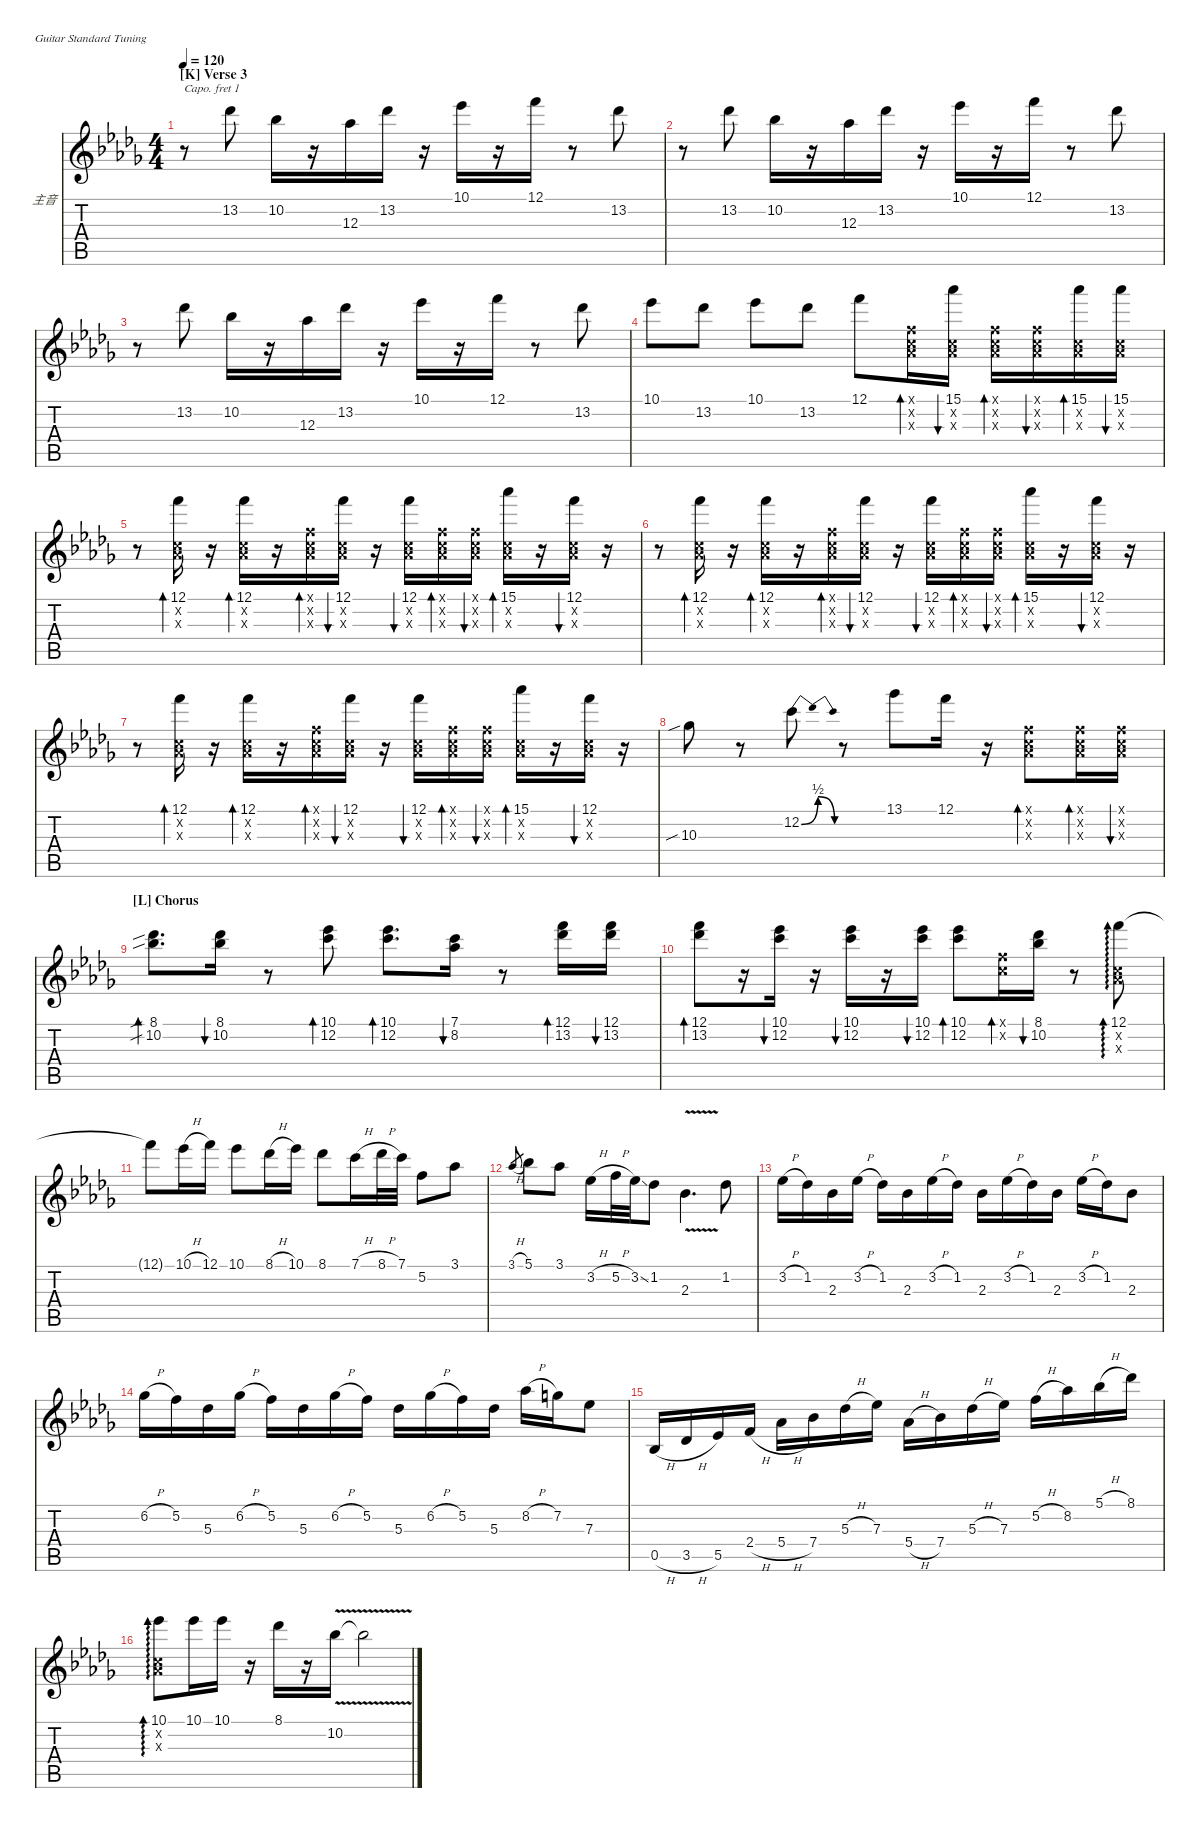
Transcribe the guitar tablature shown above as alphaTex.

\defaultSystemsLayout 4
\hideDynamics
\bracketExtendMode nobrackets
\firstSystemTrackNameOrientation horizontal
\extendBarLines
\chordDiagramsInScore
\track ("主音" "主音") {instrument acousticguitarsteel}
\staff {score tabs}
\capo 1
\tuning (E4 B3 G3 D3 A2 E2)
\ts (4 4)
\section ("K" "Verse 3")
\scale
0.244791
\tempo 120
\accidentals auto
\clef g2
\ottava regular
\simile none
\ks db
r.8{dy mf beam Down} 13.2{acc b}.8{beam Down} 10.2{acc b}.16{beam Down} r.16{beam Down} 12.3{acc b}.16{beam Down} 13.2{acc b}.16{beam Down} r.16{beam Down} 10.1{acc b}.16{beam Down} r.16{beam Down} 12.1{acc forcenatural}.16{beam Down} r.8{beam Down} 13.2{acc b}.8{beam Down} |
\scale
0.244791 r.8{beam Down} 13.2{acc b}.8{beam Down} 10.2{acc b}.16{beam Down} r.16{beam Down} 12.3{acc b}.16{beam Down} 13.2{acc b}.16{beam Down} r.16{beam Down} 10.1{acc b}.16{beam Down} r.16{beam Down} 12.1{acc forcenatural}.16{beam Down} r.8{beam Down} 13.2{acc b}.8{beam Down} |
\scale
0.265627 r.8{beam Down} 13.2{acc b}.8{beam Down} 10.2{acc b}.16{beam Down} r.16{beam Down} 12.3{acc b}.16{beam Down} 13.2{acc b}.16{beam Down} r.16{beam Down} 10.1{acc b}.16{beam Down} r.16{beam Down} 12.1{acc forcenatural}.16{beam Down} r.8{beam Down} 13.2{acc b}.8{beam Down} |
\scale
0.244791 10.1{acc b}.8{beam Down} 13.2{acc b}.8{beam Down} 10.1{acc b}.8{beam Down} 13.2{acc b}.8{beam Down} 12.1{acc forcenatural}.8{beam Down} (0.3{x acc b} 0.2{x acc forcenatural} 0.1{x acc forcenatural}).16{bd 30 beam Down} (15.1{acc b} 0.2{x acc forcenatural} 0.3{x acc b}).16{bu 30 beam Down} (0.3{x acc b} 0.2{x acc forcenatural} 0.1{x acc forcenatural}).16{bd 30 beam Down} (0.3{x acc b} 0.2{x acc forcenatural} 0.1{x acc forcenatural}).16{bu 30 beam Down} (15.1{acc b} 0.2{x acc forcenatural} 0.3{x acc b}).16{bd 30 beam Down} (15.1{acc b} 0.2{x acc forcenatural} 0.3{x acc b}).16{bu 30 beam Down} |
\scale
0.244791 r.8{beam Down} (12.1{acc forcenatural} 0.2{x acc forcenatural} 0.3{x acc b}).16{bd 30 beam Down} r.16{beam Down} (12.1{acc forcenatural} 0.2{x acc forcenatural} 0.3{x acc b}).16{bd 30 beam Down} r.16{beam Down} (0.3{x acc b} 0.2{x acc forcenatural} 0.1{x acc forcenatural}).16{bd 30 beam Down} (0.3{x acc b} 0.2{x acc forcenatural} 12.1{acc forcenatural}).16{bu 30 beam Down} r.16{beam Down} (0.3{x acc b} 0.2{x acc forcenatural} 12.1{acc forcenatural}).16{bu 30 beam Down} (0.3{x acc b} 0.2{x acc forcenatural} 0.1{x acc forcenatural}).16{bd 30 beam Down} (0.3{x acc b} 0.2{x acc forcenatural} 0.1{x acc forcenatural}).16{bu 30 beam Down} (15.1{acc b} 0.3{x acc b} 0.2{x acc forcenatural}).16{bd 30 beam Down} r.16{beam Down} (0.3{x acc b} 0.2{x acc forcenatural} 12.1{acc forcenatural}).16{bu 30 beam Down} r.16{beam Down} |
\scale
0.244791 r.8{beam Down} (12.1{acc forcenatural} 0.2{x acc forcenatural} 0.3{x acc b}).16{bd 30 beam Down} r.16{beam Down} (12.1{acc forcenatural} 0.2{x acc forcenatural} 0.3{x acc b}).16{bd 30 beam Down} r.16{beam Down} (0.3{x acc b} 0.2{x acc forcenatural} 0.1{x acc forcenatural}).16{bd 30 beam Down} (0.3{x acc b} 0.2{x acc forcenatural} 12.1{acc forcenatural}).16{bu 30 beam Down} r.16{beam Down} (0.3{x acc b} 0.2{x acc forcenatural} 12.1{acc forcenatural}).16{bu 30 beam Down} (0.3{x acc b} 0.2{x acc forcenatural} 0.1{x acc forcenatural}).16{bd 30 beam Down} (0.3{x acc b} 0.2{x acc forcenatural} 0.1{x acc forcenatural}).16{bu 30 beam Down} (15.1{acc b} 0.3{x acc b} 0.2{x acc forcenatural}).16{bd 30 beam Down} r.16{beam Down} (0.3{x acc b} 0.2{x acc forcenatural} 12.1{acc forcenatural}).16{bu 30 beam Down} r.16{beam Down} |
\scale
0.265627 r.8{beam Down} (12.1{acc forcenatural} 0.2{x acc forcenatural} 0.3{x acc b}).16{bd 30 beam Down} r.16{beam Down} (12.1{acc forcenatural} 0.2{x acc forcenatural} 0.3{x acc b}).16{bd 30 beam Down} r.16{beam Down} (0.3{x acc b} 0.2{x acc forcenatural} 0.1{x acc forcenatural}).16{bd 30 beam Down} (0.3{x acc b} 0.2{x acc forcenatural} 12.1{acc forcenatural}).16{bu 30 beam Down} r.16{beam Down} (0.3{x acc b} 0.2{x acc forcenatural} 12.1{acc forcenatural}).16{bu 30 beam Down} (0.3{x acc b} 0.2{x acc forcenatural} 0.1{x acc forcenatural}).16{bd 30 beam Down} (0.3{x acc b} 0.2{x acc forcenatural} 0.1{x acc forcenatural}).16{bu 30 beam Down} (15.1{acc b} 0.3{x acc b} 0.2{x acc forcenatural}).16{bd 30 beam Down} r.16{beam Down} (0.3{x acc b} 0.2{x acc forcenatural} 12.1{acc forcenatural}).16{bu 30 beam Down} r.16{beam Down} |
\scale
0.244791 10.3{sib acc b}.8{beam Down} r.8{beam Down} 12.2{be (bendrelease 0 0 20.4 2 20.4 2 48 0) acc forcenatural}.8{beam Down} r.8{beam Down} 13.1{acc b}.8{beam Down} 12.1{acc forcenatural}.16{beam Down} r.16{beam Down} (0.3{x acc b} 0.2{x acc forcenatural} 0.1{x acc forcenatural}).8{bd 30 beam Down} (0.3{x acc b} 0.2{x acc forcenatural} 0.1{x acc forcenatural}).16{bd 30 beam Down} (0.3{x acc b} 0.2{x acc forcenatural} 0.1{x acc forcenatural}).16{bu 30 beam Down} |
\section ("L" "Chorus")
\scale
0.244791 (8.1{sib acc b} 10.2{sib acc b}).8{d bd 30 beam Down} (8.1{acc b} 10.2{acc b}).16{bu 30 beam Down} r.8{beam Down} (10.1{acc b} 12.2{acc forcenatural}).8{bd 30 beam Down} (10.1{acc b} 12.2{acc forcenatural}).8{d bd 30 beam Down} (7.1{acc forcenatural} 8.2{acc b}).16{bu 30 beam Down} r.8{beam Down} (12.1{acc forcenatural} 13.2{acc b}).16{bd 30 beam Down} (12.1{acc forcenatural} 13.2{acc b}).16{bu 30 beam Down} |
\scale
0.244791 (12.1{acc forcenatural} 13.2{acc b}).8{bd 30 beam Down} r.16{beam Down} (10.1{acc b} 12.2{acc forcenatural}).16{bu 30 beam Down} r.16{beam Down} (10.1{acc b} 12.2{acc forcenatural}).16{bu 30 beam Down} r.16{beam Down} (10.1{acc b} 12.2{acc forcenatural}).16{bu 30 beam Down} (12.2{acc forcenatural} 10.1{acc b}).8{bd 30 beam Down} (0.2{x acc forcenatural} 0.1{x acc forcenatural}).16{bd 30 beam Down} (8.1{acc b} 10.2{acc b}).16{bu 30 beam Down} r.8{beam Down} (12.1{acc forcenatural} 0.2{x acc forcenatural} 0.3{x acc b}).8{ad 0 beam Down} |
\scale
0.265627 12.1{t acc forcenatural}.8{beam Down} 10.1{h acc b}.16{beam Down} 12.1{acc forcenatural}.16{beam Down} 10.1{acc b}.8{beam Down} 8.1{h acc b}.16{beam Down} 10.1{acc b}.16{beam Down} 8.1{acc b}.8{beam Down} 7.1{h acc forcenatural}.16{beam Down} 8.1{h acc b}.32{beam Down} 7.1{acc forcenatural}.32{beam Down} 5.2{acc forcenatural}.8{beam Down} 3.1{acc b}.8{beam Down} |
\scale
0.244791 3.1{h acc b}.8{gr beam Up} 5.1{acc b}.8{beam Down} 3.1{acc b}.8{beam Down} 3.2{h acc b}.16{beam Down} 5.2{h acc forcenatural}.32{beam Down} 3.2{ss acc b}.32{beam Down} 1.2{acc b}.8{beam Down} 2.3{v acc b}.4{d beam Down} 1.2{acc b}.8{beam Down} |
\scale
0.244791 3.2{h acc b}.16{beam Down} 1.2{acc b}.16{beam Down} 2.3{acc b}.16{beam Down} 3.2{h acc b}.16{beam Down} 1.2{acc b}.16{beam Down} 2.3{acc b}.16{beam Down} 3.2{h acc b}.16{beam Down} 1.2{acc b}.16{beam Down} 2.3{acc b}.16{beam Down} 3.2{h acc b}.16{beam Down} 1.2{acc b}.16{beam Down} 2.3{acc b}.16{beam Down} 3.2{h acc b}.16{beam Down} 1.2{acc b}.16{beam Down} 2.3{acc b}.8{beam Down} |
\scale
0.244791 6.2{h acc b}.16{beam Down} 5.2{acc forcenatural}.16{beam Down} 5.3{acc b}.16{beam Down} 6.2{h acc b}.16{beam Down} 5.2{acc forcenatural}.16{beam Down} 5.3{acc b}.16{beam Down} 6.2{h acc b}.16{beam Down} 5.2{acc forcenatural}.16{beam Down} 5.3{acc b}.16{beam Down} 6.2{h acc b}.16{beam Down} 5.2{acc forcenatural}.16{beam Down} 5.3{acc b}.16{beam Down} 8.2{h acc b}.16{beam Down} 7.2{acc forcenatural}.16{beam Down} 7.3{acc b}.8{beam Down} |
\scale
0.265627 0.5{h acc b}.16{beam Up} 3.5{h acc b}.16{beam Up} 5.5{acc b}.16{beam Up} 2.4{h acc forcenatural}.16{beam Up} 5.4{h acc b}.16{beam Down} 7.4{acc b}.16{beam Down} 5.3{h acc b}.16{beam Down} 7.3{acc b}.16{beam Down} 5.4{h acc b}.16{beam Down} 7.4{acc b}.16{beam Down} 5.3{h acc b}.16{beam Down} 7.3{acc b}.16{beam Down} 5.2{h acc forcenatural}.16{beam Down} 8.2{acc b}.16{beam Down} 5.1{h acc b}.16{beam Down} 8.1{acc b}.16{beam Down} |
\scale
0.244791 (10.1{acc b} 0.2{x acc forcenatural} 0.3{x acc b}).8{ad 0 beam Down} 10.1{acc b}.16{beam Down} 10.1{acc b}.16{beam Down} r.16{beam Down} 8.1{acc b}.16{beam Down} r.16{beam Down} 10.2{v acc b}.16{beam Down} 10.2{t acc b}.2{beam Down}
